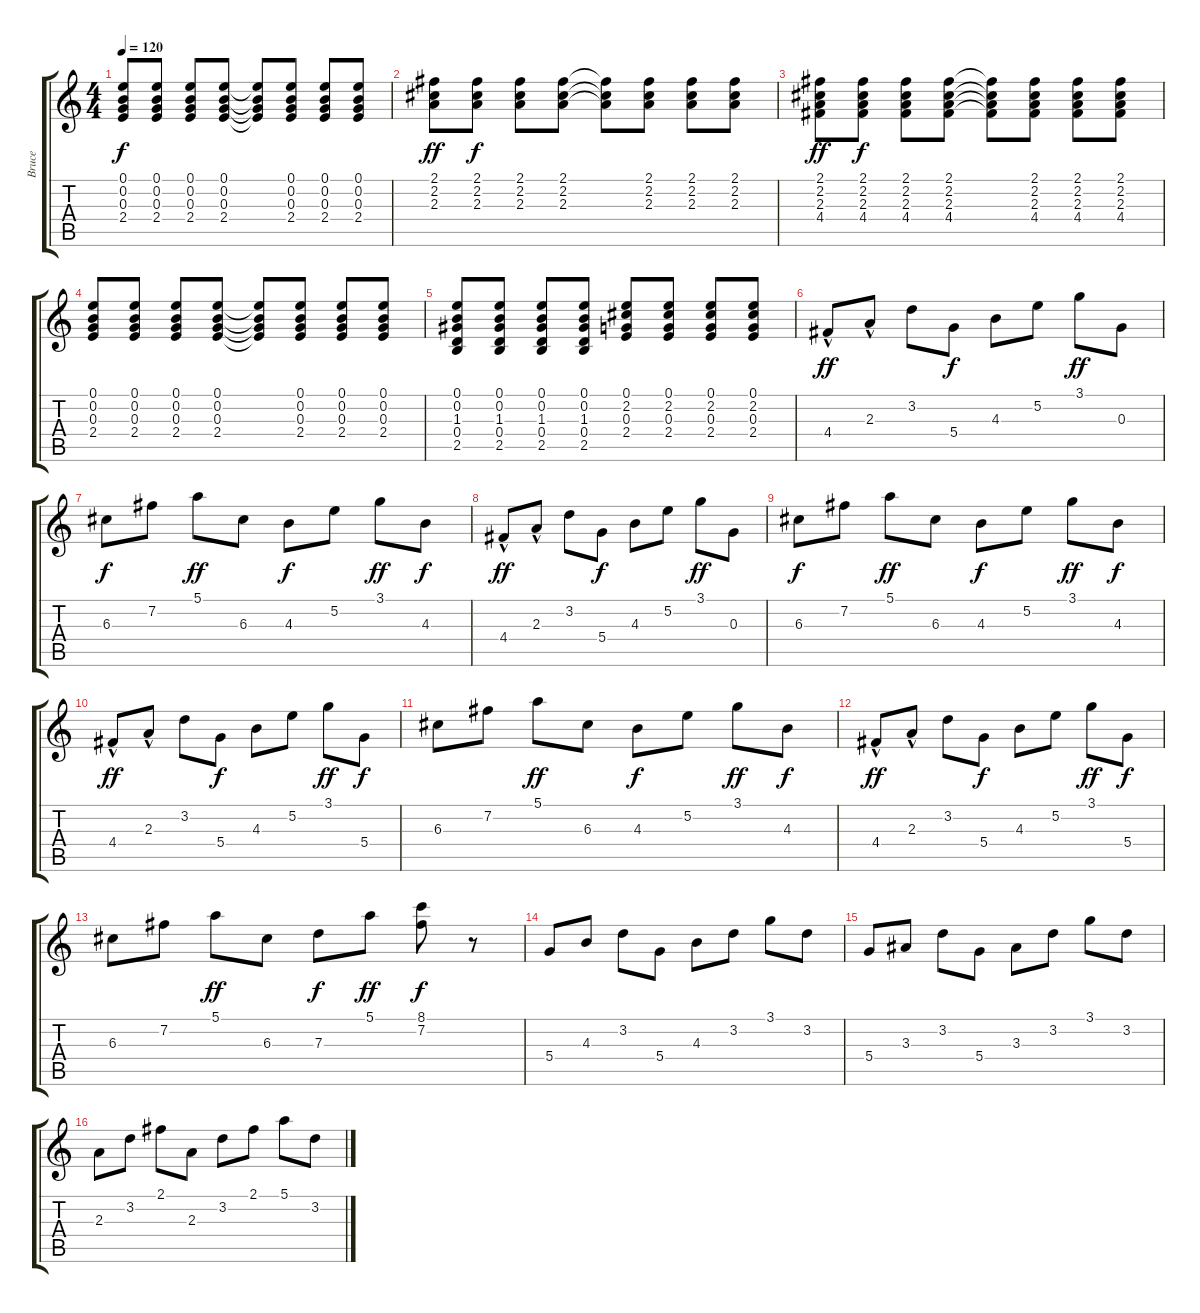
\track ("Bruce" "Bruce") {instrument acousticguitarsteel}
\staff {score tabs}
\tuning (E4 B3 G3 D3 A2 E2) {hide}
\ts (4 4)
\tempo 120
\clef g2
\ks c
(0.1 0.2 0.3 2.4).8{dy f} (0.1 0.2 0.3 2.4).8 (0.1 0.2 0.3 2.4).8 (0.1 0.2 0.3 2.4).8 (0.1{t} 0.2{t} 0.3{t} 2.4{t}).8 (0.1 0.2 0.3 2.4).8 (0.1 0.2 0.3 2.4).8 (0.1 0.2 0.3 2.4).8 |
(2.1 2.2 2.3).8{dy ff} (2.1 2.2 2.3).8{dy f} (2.1 2.2 2.3).8 (2.1 2.2 2.3).8 (2.1{t} 2.2{t} 2.3{t}).8 (2.1 2.2 2.3).8 (2.1 2.2 2.3).8 (2.1 2.2 2.3).8 |
(2.1 2.2 2.3 4.4).8{dy ff} (2.1 2.2 2.3 4.4).8{dy f} (2.1 2.2 2.3 4.4).8 (2.1 2.2 2.3 4.4).8 (2.1{t} 2.2{t} 2.3{t} 4.4{t}).8 (2.1 2.2 2.3 4.4).8 (2.1 2.2 2.3 4.4).8 (2.1 2.2 2.3 4.4).8 |
(0.1 0.2 0.3 2.4).8 (0.1 0.2 0.3 2.4).8 (0.1 0.2 0.3 2.4).8 (0.1 0.2 0.3 2.4).8 (0.1{t} 0.2{t} 0.3{t} 2.4{t}).8 (0.1 0.2 0.3 2.4).8 (0.1 0.2 0.3 2.4).8 (0.1 0.2 0.3 2.4).8 |
(0.1 0.2 1.3 0.4 2.5).8 (0.1 0.2 1.3 0.4 2.5).8 (0.1 0.2 1.3 0.4 2.5).8 (0.1 0.2 1.3 0.4 2.5).8 (0.1 2.2 0.3 2.4).8 (0.1 2.2 0.3 2.4).8 (0.1 2.2 0.3 2.4).8 (0.1 2.2 0.3 2.4).8 |
4.4{hac}.8{dy ff} 2.3{hac}.8 3.2.8 5.4.8{dy f} 4.3.8 5.2.8 3.1.8{dy ff} 0.3.8 |
6.3.8{dy f} 7.2.8 5.1.8{dy ff} 6.3.8 4.3.8{dy f} 5.2.8 3.1.8{dy ff} 4.3.8{dy f} |
4.4{hac}.8{dy ff} 2.3{hac}.8 3.2.8 5.4.8{dy f} 4.3.8 5.2.8 3.1.8{dy ff} 0.3.8 |
6.3.8{dy f} 7.2.8 5.1.8{dy ff} 6.3.8 4.3.8{dy f} 5.2.8 3.1.8{dy ff} 4.3.8{dy f} |
4.4{hac}.8{dy ff} 2.3{hac}.8 3.2.8 5.4.8{dy f} 4.3.8 5.2.8 3.1.8{dy ff} 5.4.8{dy f} |
6.3.8 7.2.8 5.1.8{dy ff} 6.3.8 4.3.8{dy f} 5.2.8 3.1.8{dy ff} 4.3.8{dy f} |
4.4{hac}.8{dy ff} 2.3{hac}.8 3.2.8 5.4.8{dy f} 4.3.8 5.2.8 3.1.8{dy ff} 5.4.8{dy f} |
6.3.8 7.2.8 5.1.8{dy ff} 6.3.8 7.3.8{dy f} 5.1.8{dy ff} (8.1 7.2).8{dy f} r.8 |
5.4.8 4.3.8 3.2.8 5.4.8 4.3.8 3.2.8 3.1.8 3.2.8 |
5.4.8 3.3.8 3.2.8 5.4.8 3.3.8 3.2.8 3.1.8 3.2.8 |
2.3.8 3.2.8 2.1.8 2.3.8 3.2.8 2.1.8 5.1.8 3.2.8
